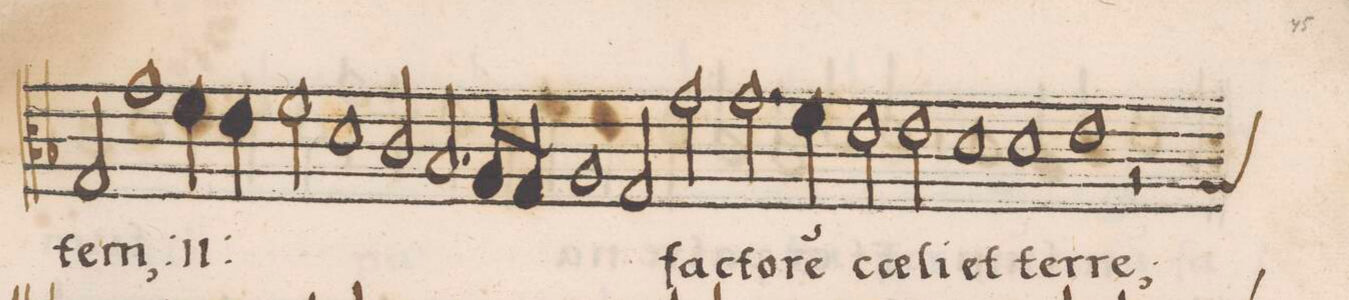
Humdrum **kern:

**kern	**text
*I"CANTVS	*
*clefC3	*
*k[b-]	*
*met(C|)	*
*M2/1	*
2G/	-tem,
*	*ij
1g\	om-
=8-	=8-
4f\	.
4e\	.
2f\	-ni-
1d\	-po-
=9-	=9-
2c/	.
2.B-/	ten -
8A/L	.
8G/J	.
=10-	=10-
1A/	.
2G/	-tem
*	*Xij
2g\	fac-
=11-	=11-
2.g\	   to-
4f\	-re(m)
2e\	c(ae)-
2e\	-li
=12-	=12-
1d\	et
1d\	ter-
=13-	=13-
1e\	-re;
*custos:A	*
2r	.
*-	*-
